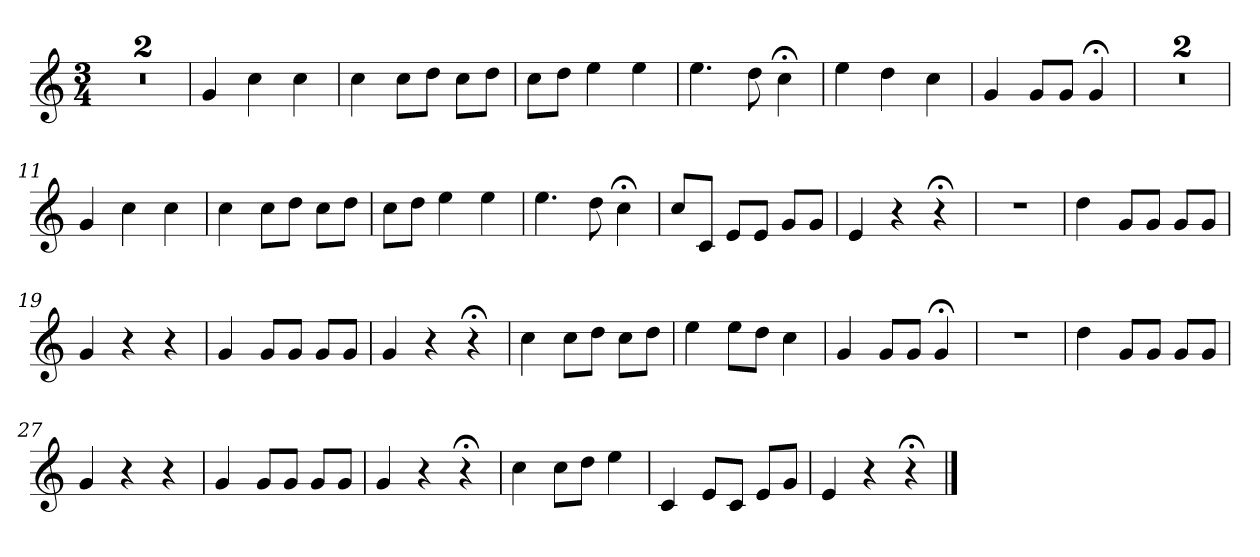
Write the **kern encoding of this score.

**kern
*part1
*staff1
*k[]
*C:
*M3/4
*MM120
=1
2.r
=2
2.r
=3
4g
4cc
4cc
=4
4cc
8ccL
8ddJ
8ccL
8ddJ
=5
8ccL
8ddJ
4ee
4ee
=6
4.ee
8dd
4cc;<
=7
4ee
4dd
4cc
=8
4g
8gL
8gJ
4g;<
=9
2.r
=10
2.r
=11
4g
4cc
4cc
=12
4cc
8ccL
8ddJ
8ccL
8ddJ
=13
8ccL
8ddJ
4ee
4ee
=14
4.ee
8dd
4cc;<
=15
8ccL
8cJ
8eL
8eJ
8gL
8gJ
=16
4e
4r
4r;<
=17
2.r
=18
4dd
8gL
8gJ
8gL
8gJ
=19
4g
4r
4r
=20
4g
8gL
8gJ
8gL
8gJ
=21
4g
4r
4r;<
=22
4cc
8ccL
8ddJ
8ccL
8ddJ
=23
4ee
8eeL
8ddJ
4cc
=24
4g
8gL
8gJ
4g;<
=25
2.r
=26
4dd
8gL
8gJ
8gL
8gJ
=27
4g
4r
4r
=28
4g
8gL
8gJ
8gL
8gJ
=29
4g
4r
4r;<
=30
4cc
8ccL
8ddJ
4ee
=31
4c
8eL
8cJ
8eL
8gJ
=32
4e
4r
4r;<
==
*-
